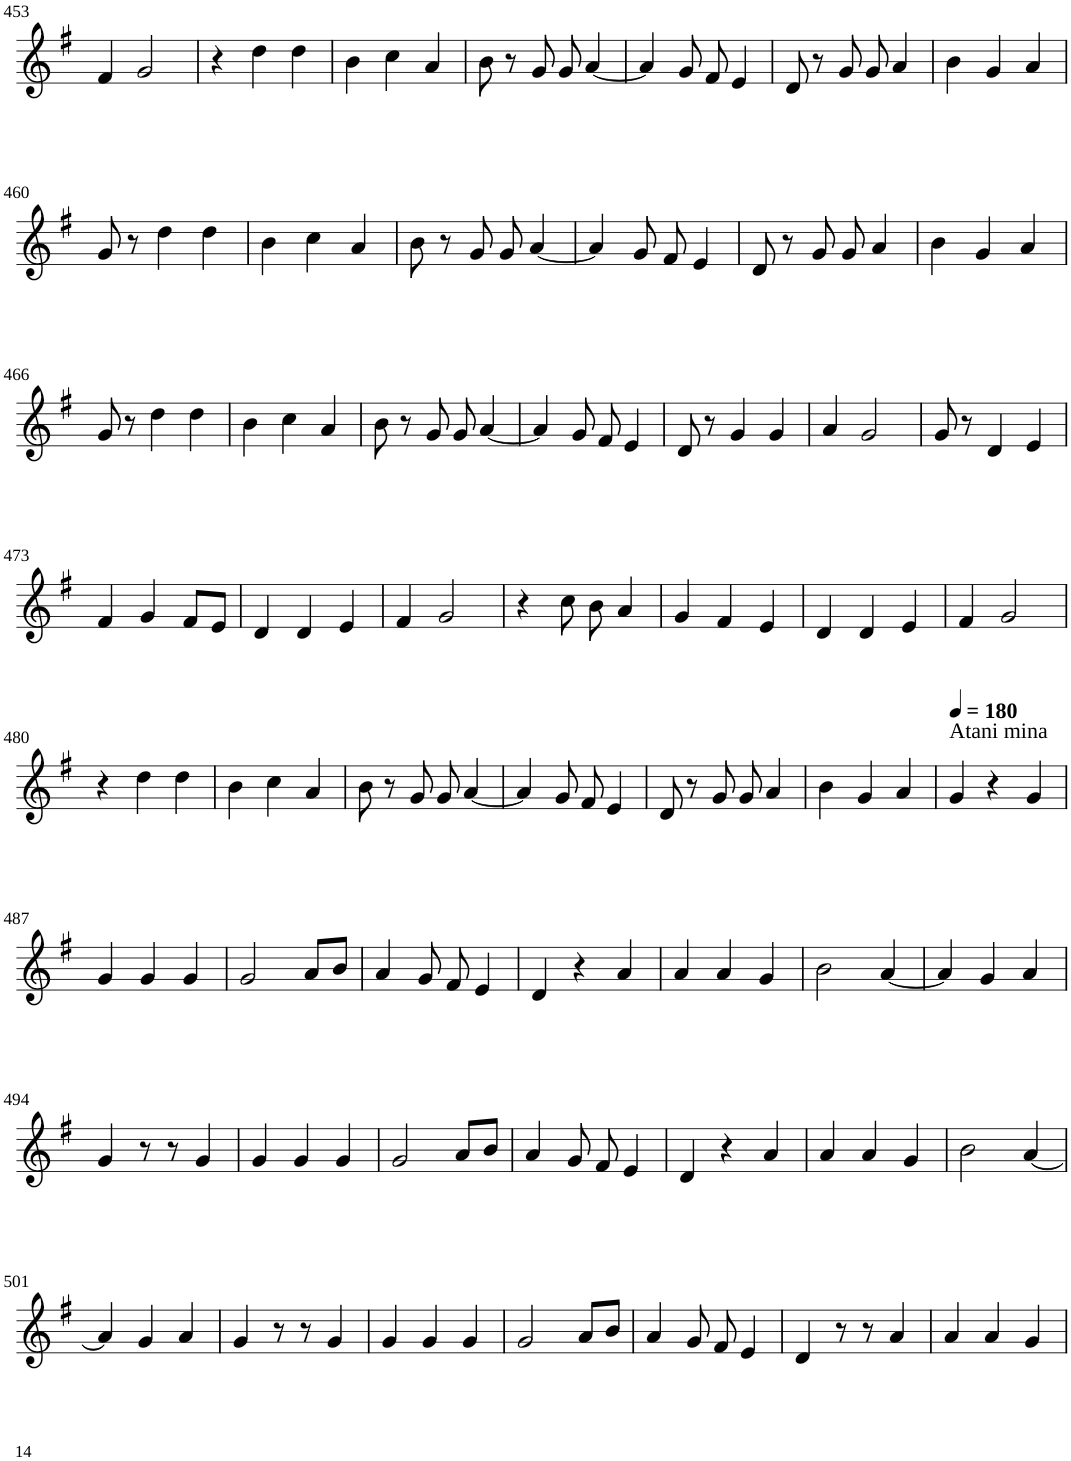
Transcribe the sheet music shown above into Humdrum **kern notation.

**kern
*part1
*staff1
*I"Violin
!!LO:PB:g=z
*clefG2
*k[f#]
*G:
*M6/8
=453
4f#/
2g/
=454
4r
4dd\
4dd\
=455
4b\
4cc\
4a/
=456
8b\
8r
8g/
8g/
[4a/
=457
4a/]
8g/
8f#/
4e/
=458
8d/
8r
8g/
8g/
4a/
=459
4b\
4g/
4a/
!!LO:LB:g=z
=460
8g/
8r
4dd\
4dd\
=461
4b\
4cc\
4a/
=462
8b\
8r
8g/
8g/
[4a/
=463
4a/]
8g/
8f#/
4e/
=464
8d/
8r
8g/
8g/
4a/
=465
4b\
4g/
4a/
!!LO:LB:g=z
=466
8g/
8r
4dd\
4dd\
=467
4b\
4cc\
4a/
=468
8b\
8r
8g/
8g/
[4a/
=469
4a/]
8g/
8f#/
4e/
=470
8d/
8r
4g/
4g/
=471
4a/
2g/
=472
8g/
8r
4d/
4e/
!!LO:LB:g=z
=473
4f#/
4g/
8f#/L
8e/J
=474
4d/
4d/
4e/
=475
4f#/
2g/
=476
4r
8cc\
8b\
4a/
=477
4g/
4f#/
4e/
=478
4d/
4d/
4e/
=479
4f#/
2g/
!!LO:LB:g=z
=480
4r
4dd\
4dd\
=481
4b\
4cc\
4a/
=482
8b\
8r
8g/
8g/
[4a/
=483
4a/]
8g/
8f#/
4e/
=484
8d/
8r
8g/
8g/
4a/
=485
4b\
4g/
4a/
=486
*MM180
!LO:TX:a:t=Atani mina
4g/
4r
4g/
!!LO:LB:g=z
=487
4g/
4g/
4g/
=488
2g/
8a/L
8b/J
=489
4a/
8g/
8f#/
4e/
=490
4d/
4r
4a/
=491
4a/
4a/
4g/
=492
2b\
[4a/
=493
4a/]
4g/
4a/
!!LO:LB:g=z
=494
4g/
8r
8r
4g/
=495
4g/
4g/
4g/
=496
2g/
8a/L
8b/J
=497
4a/
8g/
8f#/
4e/
=498
4d/
4r
4a/
=499
4a/
4a/
4g/
=500
2b\
[4a/
!!LO:LB:g=z
=501
4a/]
4g/
4a/
=502
4g/
8r
8r
4g/
=503
4g/
4g/
4g/
=504
2g/
8a/L
8b/J
=505
4a/
8g/
8f#/
4e/
=506
4d/
8r
8r
4a/
=507
4a/
4a/
4g/
=
*-
